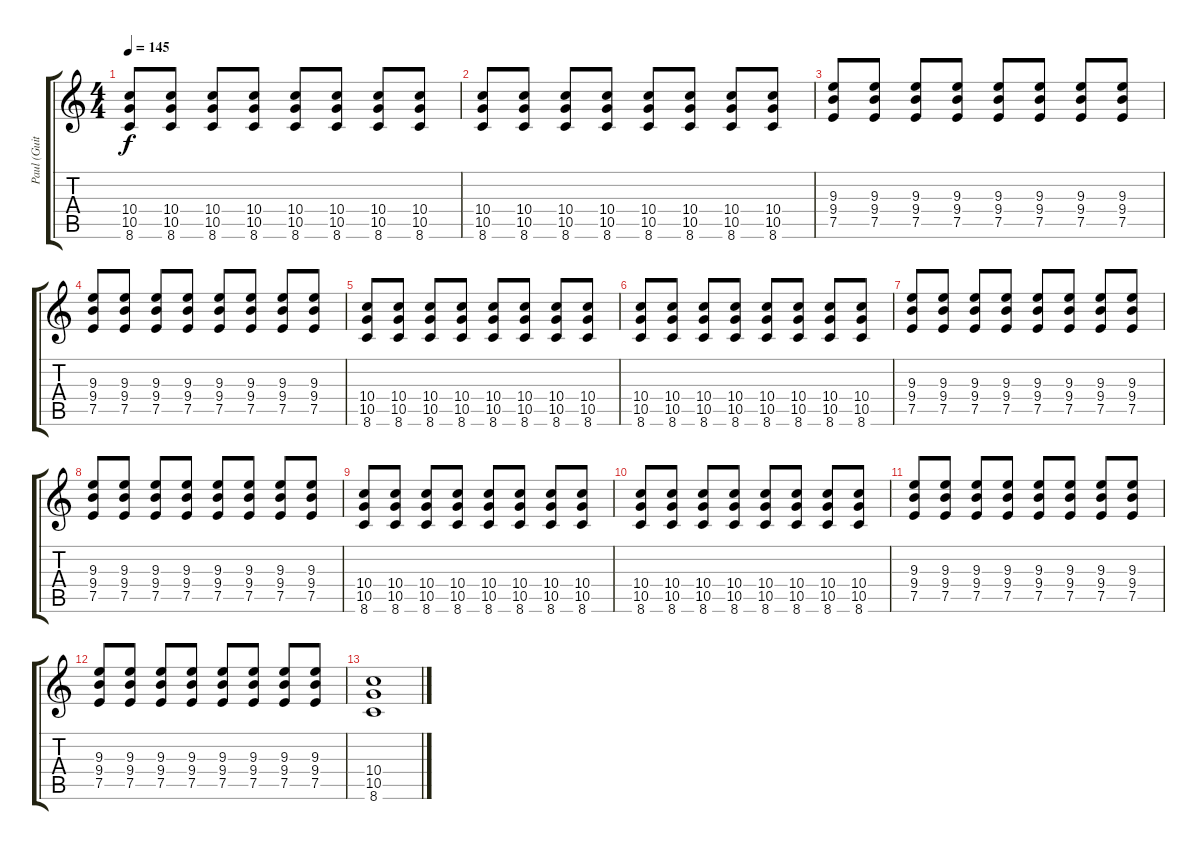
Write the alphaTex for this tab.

\track ("Paul (Guitar)" "Paul (Guit") {instrument overdrivenguitar}
\staff {score tabs}
\tuning (E4 B3 G3 D3 A2 E2) {hide}
\ts (4 4)
\tempo 145
\clef g2
\ks c
(10.4 10.5 8.6).8{dy f} (10.4 10.5 8.6).8 (10.4 10.5 8.6).8 (10.4 10.5 8.6).8 (10.4 10.5 8.6).8 (10.4 10.5 8.6).8 (10.4 10.5 8.6).8 (10.4 10.5 8.6).8 |
(10.4 10.5 8.6).8 (10.4 10.5 8.6).8 (10.4 10.5 8.6).8 (10.4 10.5 8.6).8 (10.4 10.5 8.6).8 (10.4 10.5 8.6).8 (10.4 10.5 8.6).8 (10.4 10.5 8.6).8 |
(9.3 9.4 7.5).8 (9.3 9.4 7.5).8 (9.3 9.4 7.5).8 (9.3 9.4 7.5).8 (9.3 9.4 7.5).8 (9.3 9.4 7.5).8 (9.3 9.4 7.5).8 (9.3 9.4 7.5).8 |
(9.3 9.4 7.5).8 (9.3 9.4 7.5).8 (9.3 9.4 7.5).8 (9.3 9.4 7.5).8 (9.3 9.4 7.5).8 (9.3 9.4 7.5).8 (9.3 9.4 7.5).8 (9.3 9.4 7.5).8 |
(10.4 10.5 8.6).8 (10.4 10.5 8.6).8 (10.4 10.5 8.6).8 (10.4 10.5 8.6).8 (10.4 10.5 8.6).8 (10.4 10.5 8.6).8 (10.4 10.5 8.6).8 (10.4 10.5 8.6).8 |
(10.4 10.5 8.6).8 (10.4 10.5 8.6).8 (10.4 10.5 8.6).8 (10.4 10.5 8.6).8 (10.4 10.5 8.6).8 (10.4 10.5 8.6).8 (10.4 10.5 8.6).8 (10.4 10.5 8.6).8 |
(9.3 9.4 7.5).8 (9.3 9.4 7.5).8 (9.3 9.4 7.5).8 (9.3 9.4 7.5).8 (9.3 9.4 7.5).8 (9.3 9.4 7.5).8 (9.3 9.4 7.5).8 (9.3 9.4 7.5).8 |
(9.3 9.4 7.5).8 (9.3 9.4 7.5).8 (9.3 9.4 7.5).8 (9.3 9.4 7.5).8 (9.3 9.4 7.5).8 (9.3 9.4 7.5).8 (9.3 9.4 7.5).8 (9.3 9.4 7.5).8 |
(10.4 10.5 8.6).8 (10.4 10.5 8.6).8 (10.4 10.5 8.6).8 (10.4 10.5 8.6).8 (10.4 10.5 8.6).8 (10.4 10.5 8.6).8 (10.4 10.5 8.6).8 (10.4 10.5 8.6).8 |
(10.4 10.5 8.6).8 (10.4 10.5 8.6).8 (10.4 10.5 8.6).8 (10.4 10.5 8.6).8 (10.4 10.5 8.6).8 (10.4 10.5 8.6).8 (10.4 10.5 8.6).8 (10.4 10.5 8.6).8 |
(9.3 9.4 7.5).8 (9.3 9.4 7.5).8 (9.3 9.4 7.5).8 (9.3 9.4 7.5).8 (9.3 9.4 7.5).8 (9.3 9.4 7.5).8 (9.3 9.4 7.5).8 (9.3 9.4 7.5).8 |
(9.3 9.4 7.5).8 (9.3 9.4 7.5).8 (9.3 9.4 7.5).8 (9.3 9.4 7.5).8 (9.3 9.4 7.5).8 (9.3 9.4 7.5).8 (9.3 9.4 7.5).8 (9.3 9.4 7.5).8 |
(10.4 10.5 8.6).1
